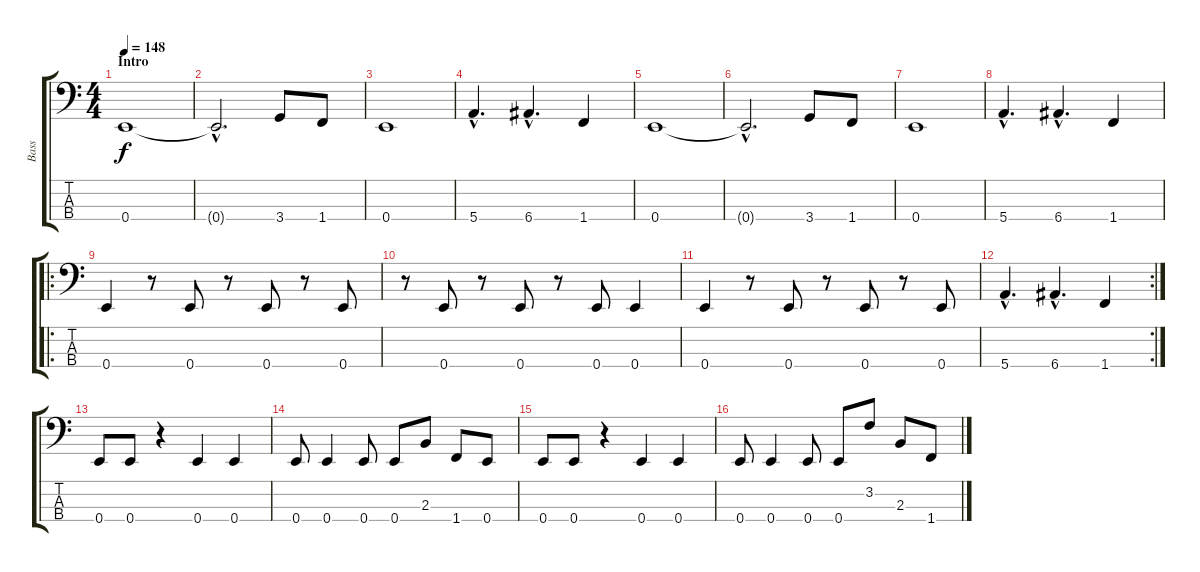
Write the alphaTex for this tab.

\track ("Bass" "Bass") {instrument slapbass2}
\staff {score tabs}
\tuning (G2 D2 A1 E1) {hide}
\ts (4 4)
\section ("" "Intro")
\tempo 148
\clef f4
\ks c
0.4.1{dy f instrument slapbass2} |
0.4{hac t}.2{d} 3.4.8 1.4.8 |
0.4.1 |
5.4{hac}.4{d} 6.4{hac}.4{d} 1.4.4 |
0.4.1 |
0.4{hac t}.2{d} 3.4.8 1.4.8 |
0.4.1 |
5.4{hac}.4{d} 6.4{hac}.4{d} 1.4.4 |
\ro
0.4.4 r.8 0.4.8 r.8 0.4.8 r.8 0.4.8 |
r.8 0.4.8 r.8 0.4.8 r.8 0.4.8 0.4.4 |
0.4.4 r.8 0.4.8 r.8 0.4.8 r.8 0.4.8 |
\rc 2
5.4{hac}.4{d} 6.4{hac}.4{d} 1.4.4 |
0.4.8 0.4.8 r.4 0.4.4 0.4.4 |
0.4.8 0.4.4 0.4.8 0.4.8 2.3.8 1.4.8 0.4.8 |
0.4.8 0.4.8 r.4 0.4.4 0.4.4 |
0.4.8 0.4.4 0.4.8 0.4.8 3.2.8 2.3.8 1.4.8
